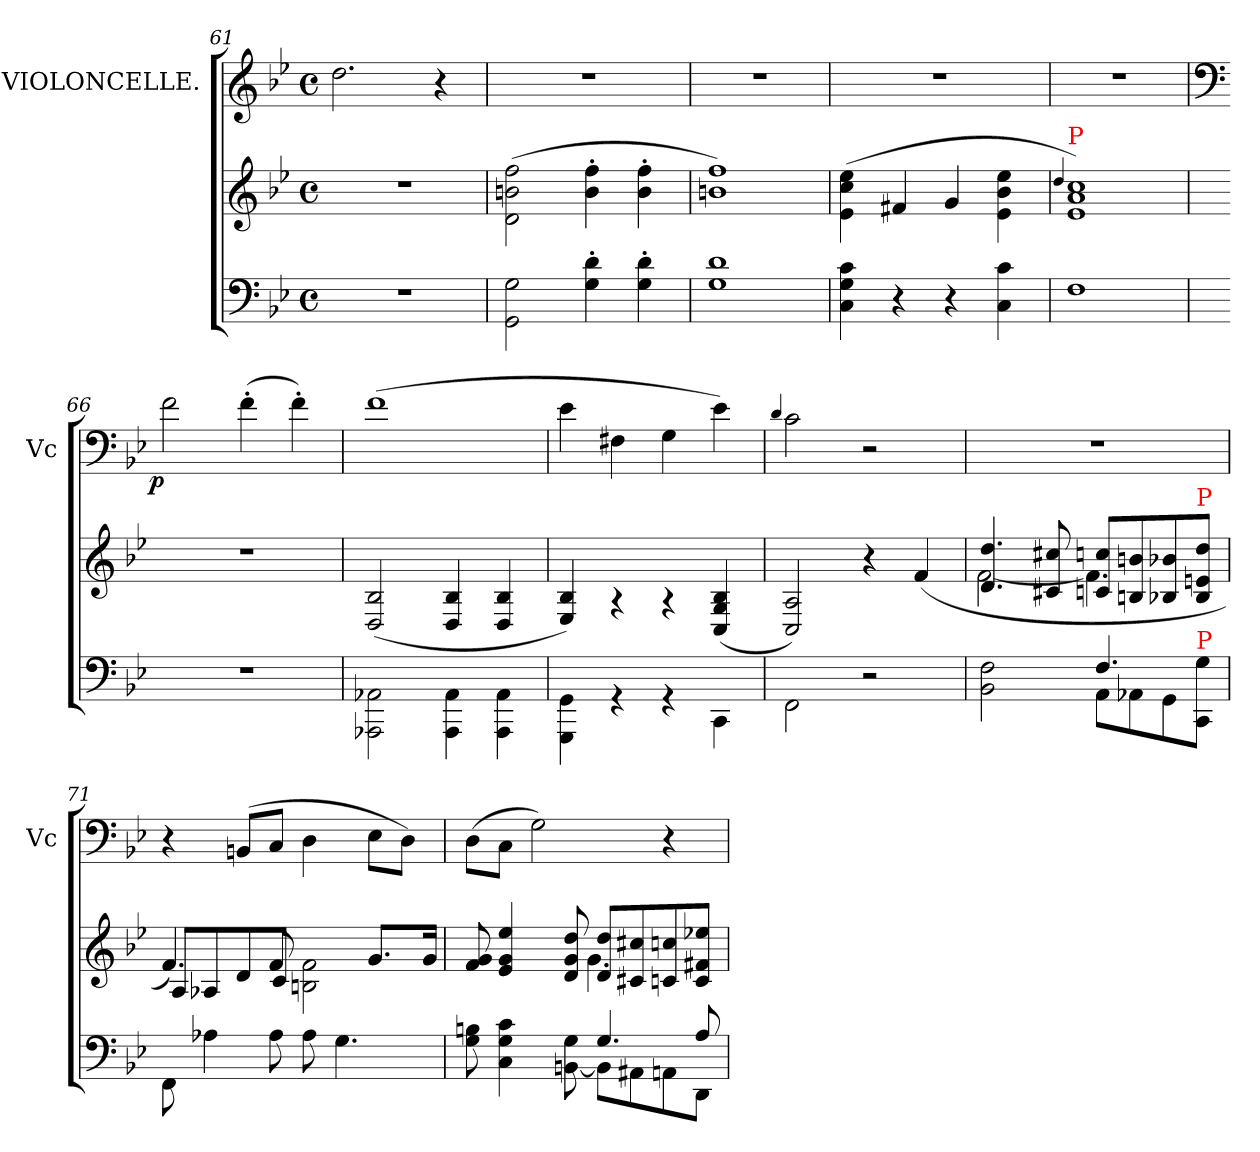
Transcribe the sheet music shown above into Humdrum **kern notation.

**kern	**kern	**kern	**dynam
*part2	*part2	*part1	*part1
*staff3	*staff2	*staff1	*staff1
*	*	*I"VIOLONCELLE.	*
*	*	*I'Vc	*
*clefF4	*clefG2	*clefG2	*
*k[b-e-]	*k[b-e-]	*k[b-e-]	*
*M4/4	*M4/4	*M4/4	*
*met(c)	*met(c)	*met(c)	*
=61	=61	=61	=61
1rF	1rdd	2.dd!	.
.	.	4r	.
=62	=62	=62	=62
2G\ 2GG\	(>2ff\ 2bn\ 2d\	1rdd	.
4d'> 4G'>	4ff'> 4b'>	.	.
4d'> 4G'>	4ff'> 4b'>	.	.
=63	=63	=63	=63
1d 1G	1ff 1bn)	1rdd	.
=64	=64	=64	=64
4c 4G 4C	(>4ee-\ 4cc\ 4e-\	1rdd	.
4r	4f#X	.	.
4r	4g	.	.
4c 4C	4ee-\ 4b-\ 4e-\	.	.
=65	=65	=65	=65
.	4qqdd/	.	.
!	!LO:TX:a:color=red:t=P	!	!
1F	1cc 1a 1e-)	1rdd	.
=66	=66	=66	=66
*	*	*clefF4	*
!	!	!	!LO:DY:rj
1rF	1rdd	2f!	p
.	.	(>4f'>!	.
.	.	4f'>!)	.
=67	=67	=67	=67
2AA-X\ 2AAA-X\	(>2B-/ 2D/	(>1f!	.
4AA-\ 4AAA-\	4B-/ 4D/	.	.
4AA-\ 4AAA-\	4B-/ 4D/	.	.
=68	=68	=68	=68
4GG\ 4GGG\	4B-/ 4E-/)	4e-!	.
4rGG	4rA	4F#X!	.
4rGG	4rA	4G!	.
4CC\	(>4B-/ 4G/ 4C/	4e-!)	.
=69	=69	=69	=69
.	.	4qqd!/	.
2FF\	2A/ 2C/)	2c!	.
2r	4r	2r	.
.	(>4f	.	.
=70	=70	=70	=70
*^	*^	*	*
2ryy	2F 2BB-)	4.dd 4.d	[2f	1rF	.
.	.	8cc#X 8c#X	.	.	.
(>4.F	8AAL	8ccn/ 8cn/L	4.f\]	.	.
.	8AA-X	8bn/ 8Bn/	.	.	.
.	8GG	8b-X/ 8B-X/	.	.	.
!	!	!LO:TX:a:color=red:t=P	!	!	!
!LO:TX:a:color=red:t=P	!	!	!	!	!
8ryy	8G 8CCJ	8dd/ 8en/ 8B-/J	8ryy	.	.
*v	*v	*	*	*	*
=71	=71	=71	=71	=71
8FF\	4.f)	8A/L	4r	.
4A-X	.	8A-X	.	.
.	.	8d/	(>8BBn!L	.
8A-\	8f	8c/J	8C!J	.
8A-	4ryy	2f\ 2Bn\	4D!	.
4.G	.	.	.	.
.	8.gL	.	8E-!\L	.
.	.	.	8D!J)	.
.	16gJk	.	.	.
=72	=72	=72	=72	=72
*^	*	*	*	*
4ryy	8Bn 8G	8g 8f	2ryy	(>8D!\L	.
.	4c\ 4G\ 4C\	4ee- 4g 4e-	.	8C!J	.
4ryy	.	.	.	2G!)	.
.	8G [8BBn	8dd 8g 8d	.	.	.
4.G	8BBL]	8dd/ 8d/L	4.g\	.	.
.	8AA#X	8cc#X 8c#X	.	.	.
.	8AAn	8ccn 8cn	.	4r	.
8A	8DDJ	8ee-X 8f#X 8cJ	8ryy	.	.
*v	*v	*	*	*	*
*	*v	*v	*	*
=	=	=	=
*-	*-	*-	*-
